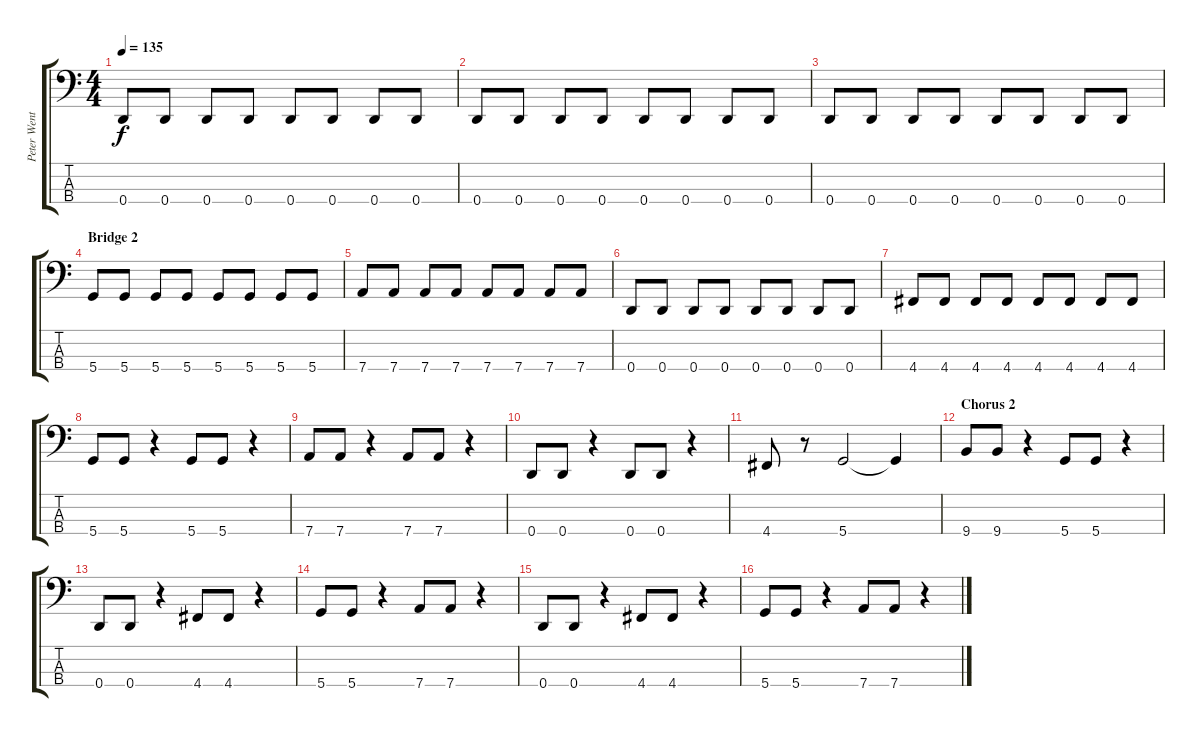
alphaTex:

\track ("Peter Wentz (Bass)" "Peter Went") {instrument electricbasspick}
\staff {score tabs}
\tuning (G2 D2 A1 D1) {hide}
\ts (4 4)
\tempo 135
\clef f4
\ks c
0.4.8{dy f} 0.4.8 0.4.8 0.4.8 0.4.8 0.4.8 0.4.8 0.4.8 |
0.4.8 0.4.8 0.4.8 0.4.8 0.4.8 0.4.8 0.4.8 0.4.8 |
0.4.8 0.4.8 0.4.8 0.4.8 0.4.8 0.4.8 0.4.8 0.4.8 |
\section ("" "Bridge 2")
5.4.8 5.4.8 5.4.8 5.4.8 5.4.8 5.4.8 5.4.8 5.4.8 |
7.4.8 7.4.8 7.4.8 7.4.8 7.4.8 7.4.8 7.4.8 7.4.8 |
0.4.8 0.4.8 0.4.8 0.4.8 0.4.8 0.4.8 0.4.8 0.4.8 |
4.4.8 4.4.8 4.4.8 4.4.8 4.4.8 4.4.8 4.4.8 4.4.8 |
5.4.8 5.4.8 r.4 5.4.8 5.4.8 r.4 |
7.4.8 7.4.8 r.4 7.4.8 7.4.8 r.4 |
0.4.8 0.4.8 r.4 0.4.8 0.4.8 r.4 |
4.4.8 r.8 5.4.2 5.4{t}.4 |
\section ("" "Chorus 2")
9.4.8 9.4.8 r.4 5.4.8 5.4.8 r.4 |
0.4.8 0.4.8 r.4 4.4.8 4.4.8 r.4 |
5.4.8 5.4.8 r.4 7.4.8 7.4.8 r.4 |
0.4.8 0.4.8 r.4 4.4.8 4.4.8 r.4 |
5.4.8 5.4.8 r.4 7.4.8 7.4.8 r.4
